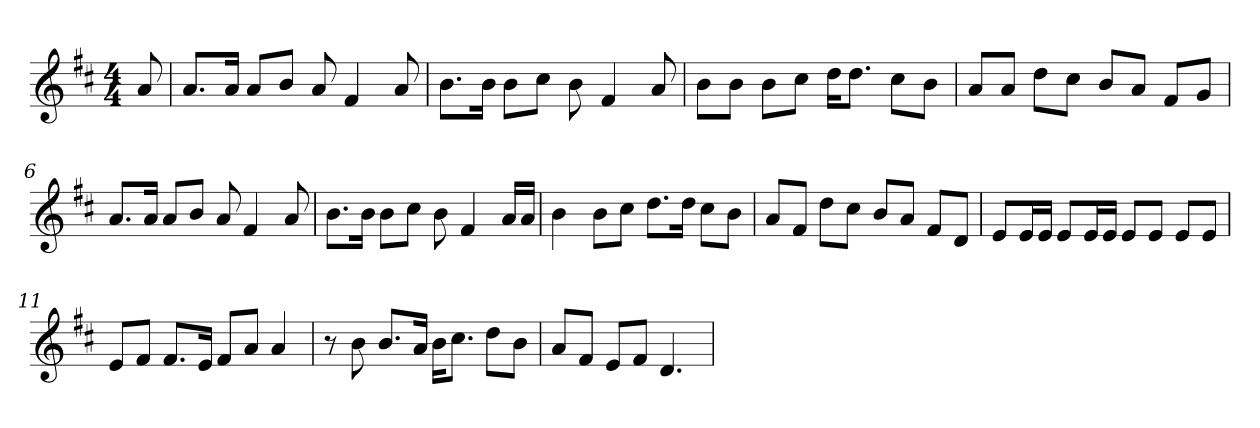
**kern
*part1
*staff1
*clefG2
*k[f#c#]
*D:
*M4/4
=1
8a/
=2
8.a/L
16a/Jk
8a/L
8b/J
8a/
4f#/
8a/
=3
8.b\L
16b\Jk
8b\L
8cc#\J
8b\
4f#/
8a/
=4
8b\L
8b\J
8b\L
8cc#\J
16dd\KL
8.dd\J
8cc#\L
8b\J
=5
8a/L
8a/J
8dd\L
8cc#\J
8b/L
8a/J
8f#/L
8g/J
=6
8.a/L
16a/Jk
8a/L
8b/J
8a/
4f#/
8a/
!!LO:LB:g=z
=7
8.b\L
16b\Jk
8b\L
8cc#\J
8b\
4f#/
16a/LL
16a/JJ
=8
4b\
8b\L
8cc#\J
8.dd\L
16dd\Jk
8cc#\L
8b\J
=9
8a/L
8f#/J
8dd\L
8cc#\J
8b/L
8a/J
8f#/L
8d/J
=10
8e/L
16e/L
16e/JJ
8e/L
16e/L
16e/JJ
8e/L
8e/J
8e/L
8e/J
=11
8e/L
8f#/J
8.f#/L
16e/Jk
8f#/L
8a/J
4a/
!!LO:LB:g=z
=12
8r
8b\
8.b/L
16a/Jk
16b\KL
8.cc#\J
8dd\L
8b\J
=13
8a/L
8f#/J
8e/L
8f#/J
4.d/
=
*-
